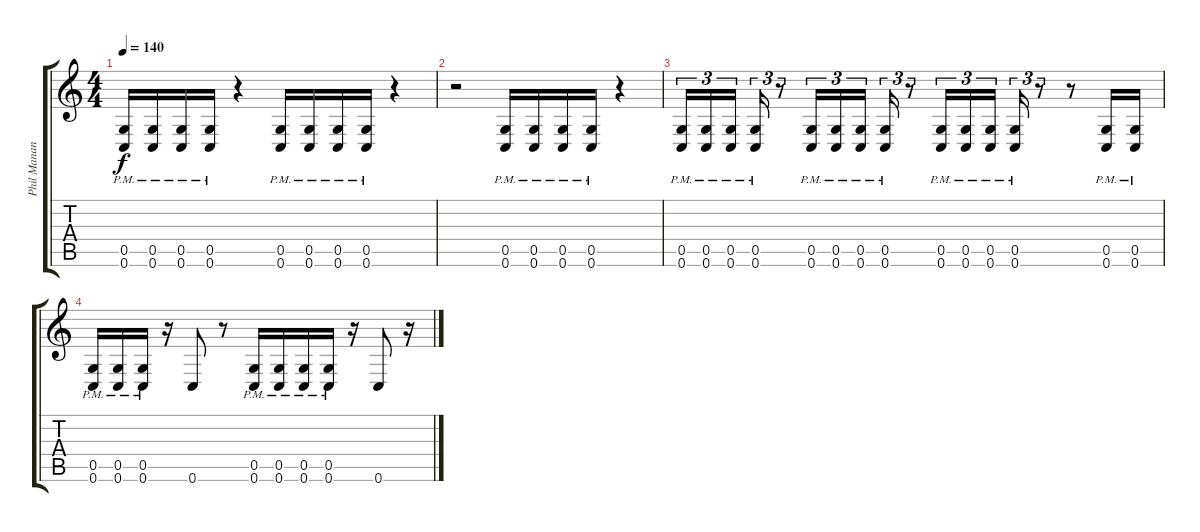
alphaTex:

\track ("Phil Manansala" "Phil Manan") {instrument distortionguitar}
\staff {score tabs}
\tuning (D4 A3 F3 C3 G2 C2) {hide}
\ts (4 4)
\tempo 140
\clef g2
\ks c
(0.5{pm} 0.6{pm}).16{dy f} (0.5{pm} 0.6{pm}).16 (0.5{pm} 0.6{pm}).16 (0.5{pm} 0.6{pm}).16 r.4 (0.5{pm} 0.6{pm}).16 (0.5{pm} 0.6{pm}).16 (0.5{pm} 0.6{pm}).16 (0.5{pm} 0.6{pm}).16 r.4 |
r.2 (0.5{pm} 0.6{pm}).16 (0.5{pm} 0.6{pm}).16 (0.5{pm} 0.6{pm}).16 (0.5{pm} 0.6{pm}).16 r.4 |
(0.5{pm} 0.6{pm}).16{tu (3 2)} (0.5{pm} 0.6{pm}).16{tu (3 2)} (0.5{pm} 0.6{pm}).16{tu (3 2) beam splitsecondary} (0.5{pm} 0.6{pm}).16{tu (3 2)} r.8{tu (3 2)} (0.5{pm} 0.6{pm}).16{tu (3 2)} (0.5{pm} 0.6{pm}).16{tu (3 2)} (0.5{pm} 0.6{pm}).16{tu (3 2) beam splitsecondary} (0.5{pm} 0.6{pm}).16{tu (3 2)} r.8{tu (3 2)} (0.5{pm} 0.6{pm}).16{tu (3 2)} (0.5{pm} 0.6{pm}).16{tu (3 2)} (0.5{pm} 0.6{pm}).16{tu (3 2) beam splitsecondary} (0.5{pm} 0.6{pm}).16{tu (3 2)} r.8{tu (3 2)} r.8 (0.5{pm} 0.6{pm}).16 (0.5{pm} 0.6{pm}).16 |
(0.5{pm} 0.6{pm}).16 (0.5{pm} 0.6{pm}).16 (0.5{pm} 0.6{pm}).16 r.16 0.6.8 r.8 (0.5{pm} 0.6{pm}).16 (0.5{pm} 0.6{pm}).16 (0.5{pm} 0.6{pm}).16 (0.5{pm} 0.6{pm}).16 r.16 0.6.8 r.16
